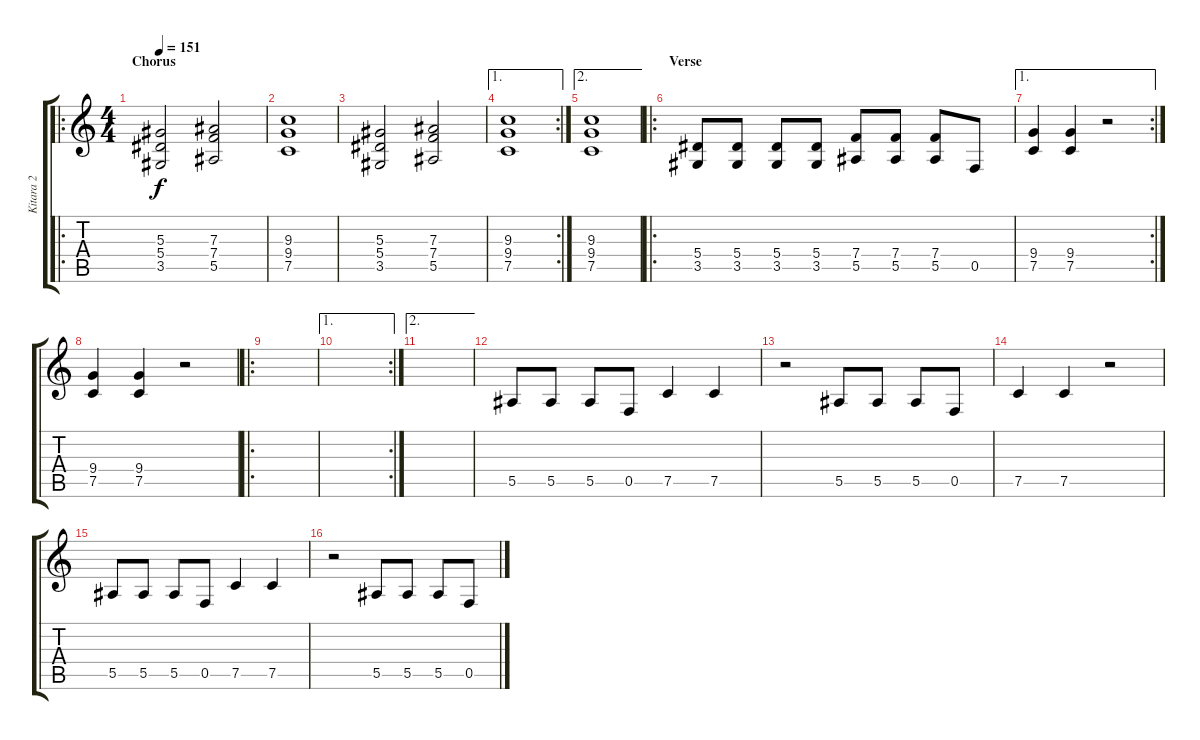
\track ("Kitara 2" "Kitara 2") {instrument distortionguitar}
\staff {score tabs}
\tuning (C4 G3 Eb3 Bb2 F2 C2) {hide}
\ro
\ts (4 4)
\section ("" "Chorus")
\tempo 151
\clef g2
\ks c
(5.3 5.4 3.5).2{dy f} (7.3 7.4 5.5).2 |
(9.3 9.4 7.5).1 |
(5.3 5.4 3.5).2 (7.3 7.4 5.5).2 |
\ae 1
\rc 2
(9.3 9.4 7.5).1 |
\ae 2
(9.3 9.4 7.5).1 |
\ro
\section ("" "Verse")
(5.4 3.5).8 (5.4 3.5).8 (5.4 3.5).8 (5.4 3.5).8 (7.4 5.5).8 (7.4 5.5).8 (7.4 5.5).8 0.5.8 |
\ae 1
\rc 2
(9.4 7.5).4 (9.4 7.5).4 r.2 |
(9.4 7.5).4 (9.4 7.5).4 r.2 |
\ro
|
\ae 1
\rc 2
|
\ae 2
|
5.5.8 5.5.8 5.5.8 0.5.8 7.5.4 7.5.4 |
r.2 5.5.8 5.5.8 5.5.8 0.5.8 |
7.5.4 7.5.4 r.2 |
5.5.8 5.5.8 5.5.8 0.5.8 7.5.4 7.5.4 |
r.2 5.5.8 5.5.8 5.5.8 0.5.8
